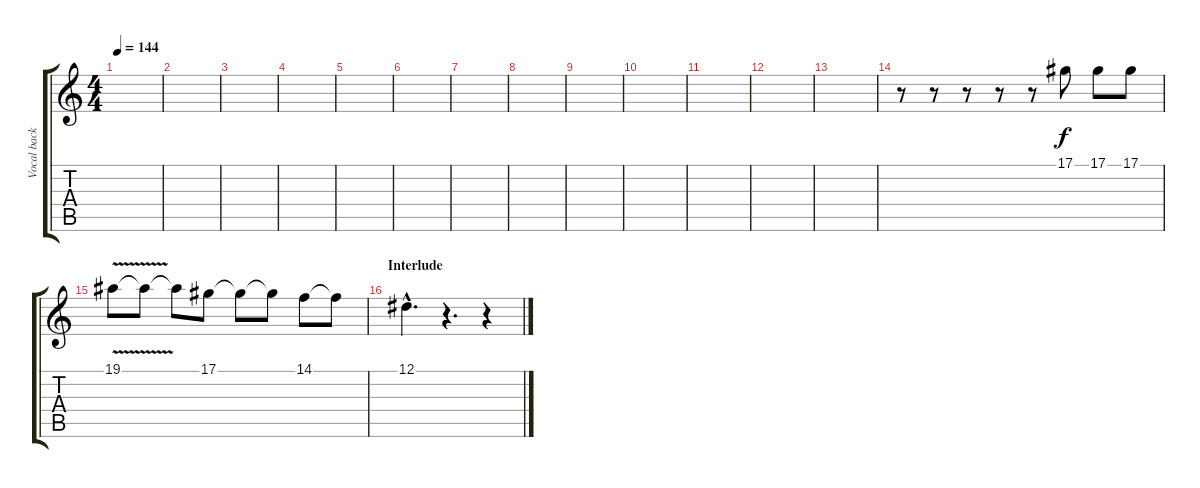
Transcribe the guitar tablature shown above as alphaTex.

\track ("Vocal backs 2" "Vocal back") {instrument tenorsax}
\staff {score tabs}
\tuning (Eb4 Bb3 Gb3 Db3 Ab2 Eb2) {hide}
\ts (4 4)
\tempo 144
\clef g2
\ks c
|
|
|
|
|
|
|
|
|
|
|
|
|
r.8 r.8 r.8 r.8 r.8 17.1.8 17.1.8 17.1.8 |
19.1{v}.8 19.1{t}.8 19.1{t}.8 17.1.8 17.1{t}.8 17.1{t}.8 14.1.8 14.1{t}.8 |
\section ("" "Interlude")
12.1{hac}.4{d} r.4{d} r.4
